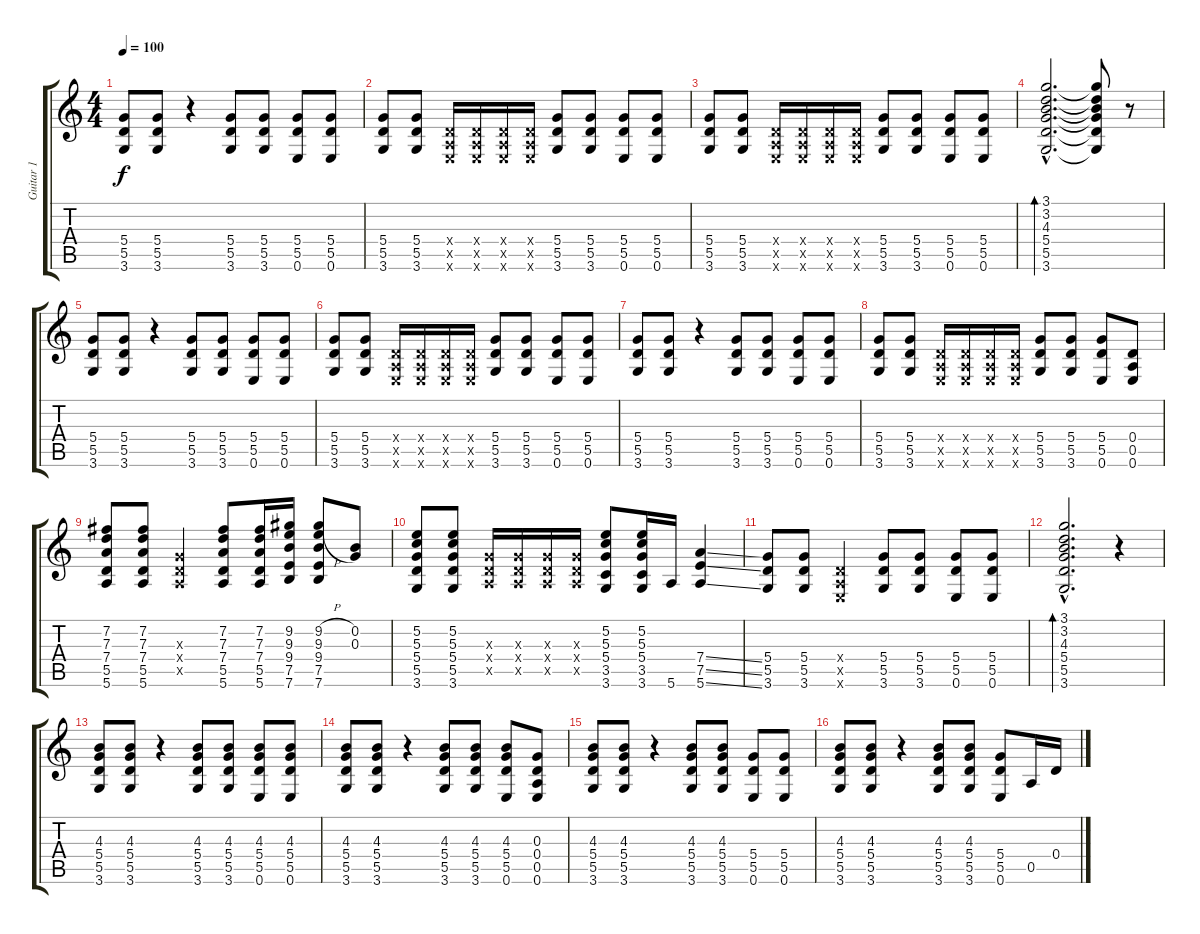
\track ("Guitar 1" "Guitar 1") {instrument electricguitarjazz}
\staff {score tabs}
\tuning (E4 B3 G3 D3 A2 E2) {hide}
\ts (4 4)
\tempo 100
\clef g2
\ks c
(5.4 5.5 3.6).8{dy f instrument electricguitarjazz} (5.4 5.5 3.6).8 r.4 (5.4 5.5 3.6).8 (5.4 5.5 3.6).8 (5.4 5.5 0.6).8 (5.4 5.5 0.6).8 |
(5.4 5.5 3.6).8 (5.4 5.5 3.6).8 (0.4{x} 0.5{x} 0.6{x}).16 (0.4{x} 0.5{x} 0.6{x}).16 (0.4{x} 0.5{x} 0.6{x}).16 (0.4{x} 0.5{x} 0.6{x}).16 (5.4 5.5 3.6).8 (5.4 5.5 3.6).8 (5.4 5.5 0.6).8 (5.4 5.5 0.6).8 |
(5.4 5.5 3.6).8 (5.4 5.5 3.6).8 (0.4{x} 0.5{x} 0.6{x}).16 (0.4{x} 0.5{x} 0.6{x}).16 (0.4{x} 0.5{x} 0.6{x}).16 (0.4{x} 0.5{x} 0.6{x}).16 (5.4 5.5 3.6).8 (5.4 5.5 3.6).8 (5.4 5.5 0.6).8 (5.4 5.5 0.6).8 |
(3.1{hac} 3.2{hac} 4.3{hac} 5.4{hac} 5.5{hac} 3.6{hac}).2{d bd 240} (3.1{t} 3.2{t} 4.3{t} 5.4{t} 5.5{t} 3.6{t}).8 r.8 |
(5.4 5.5 3.6).8 (5.4 5.5 3.6).8 r.4 (5.4 5.5 3.6).8 (5.4 5.5 3.6).8 (5.4 5.5 0.6).8 (5.4 5.5 0.6).8 |
(5.4 5.5 3.6).8 (5.4 5.5 3.6).8 (0.4{x} 0.5{x} 0.6{x}).16 (0.4{x} 0.5{x} 0.6{x}).16 (0.4{x} 0.5{x} 0.6{x}).16 (0.4{x} 0.5{x} 0.6{x}).16 (5.4 5.5 3.6).8 (5.4 5.5 3.6).8 (5.4 5.5 0.6).8 (5.4 5.5 0.6).8 |
(5.4 5.5 3.6).8 (5.4 5.5 3.6).8 r.4 (5.4 5.5 3.6).8 (5.4 5.5 3.6).8 (5.4 5.5 0.6).8 (5.4 5.5 0.6).8 |
(5.4 5.5 3.6).8 (5.4 5.5 3.6).8 (0.4{x} 0.5{x} 0.6{x}).16 (0.4{x} 0.5{x} 0.6{x}).16 (0.4{x} 0.5{x} 0.6{x}).16 (0.4{x} 0.5{x} 0.6{x}).16 (5.4 5.5 3.6).8 (5.4 5.5 3.6).8 (5.4 5.5 0.6).8 (0.4 0.5 0.6).8 |
(7.2 7.3 7.4 5.5 5.6).8 (7.2 7.3 7.4 5.5 5.6).8 (0.3{x} 0.4{x} 0.5{x}).4 (7.2 7.3 7.4 5.5 5.6).8 (7.2 7.3 7.4 5.5 5.6).16 (9.2 9.3 9.4 7.5 7.6).16 (9.2{h} 9.3{h} 9.4 7.5 7.6).8 (0.2 0.3).8 |
(5.2 5.3 5.4 5.5 3.6).8 (5.2 5.3 5.4 5.5 3.6).8 (0.3{x} 0.4{x} 0.5{x}).16 (0.3{x} 0.4{x} 0.5{x}).16 (0.3{x} 0.4{x} 0.5{x}).16 (0.3{x} 0.4{x} 0.5{x}).16 (5.2 5.3 5.4 3.5 3.6).8 (5.2 5.3 5.4 3.5 3.6).16 5.6.16 (7.4{ss} 7.5{ss} 5.6{ss}).4 |
(5.4 5.5 3.6).8 (5.4 5.5 3.6).8 (0.4{x} 0.5{x} 0.6{x}).4 (5.4 5.5 3.6).8 (5.4 5.5 3.6).8 (5.4 5.5 0.6).8 (5.4 5.5 0.6).8 |
(3.1{hac} 3.2{hac} 4.3{hac} 5.4{hac} 5.5{hac} 3.6{hac}).2{d bd 240} r.4 |
(4.3 5.4 5.5 3.6).8 (4.3 5.4 5.5 3.6).8 r.4 (4.3 5.4 5.5 3.6).8 (4.3 5.4 5.5 3.6).8 (4.3 5.4 5.5 0.6).8 (4.3 5.4 5.5 0.6).8 |
(4.3 5.4 5.5 3.6).8 (4.3 5.4 5.5 3.6).8 r.4 (4.3 5.4 5.5 3.6).8 (4.3 5.4 5.5 3.6).8 (4.3 5.4 5.5 0.6).8 (0.3 0.4 0.5 0.6).8 |
(4.3 5.4 5.5 3.6).8 (4.3 5.4 5.5 3.6).8 r.4 (4.3 5.4 5.5 3.6).8 (4.3 5.4 5.5 3.6).8 (5.4 5.5 0.6).8 (5.4 5.5 0.6).8 |
(4.3 5.4 5.5 3.6).8 (4.3 5.4 5.5 3.6).8 r.4 (4.3 5.4 5.5 3.6).8 (4.3 5.4 5.5 3.6).8 (5.4 5.5 0.6).8 0.5.16 0.4.16
